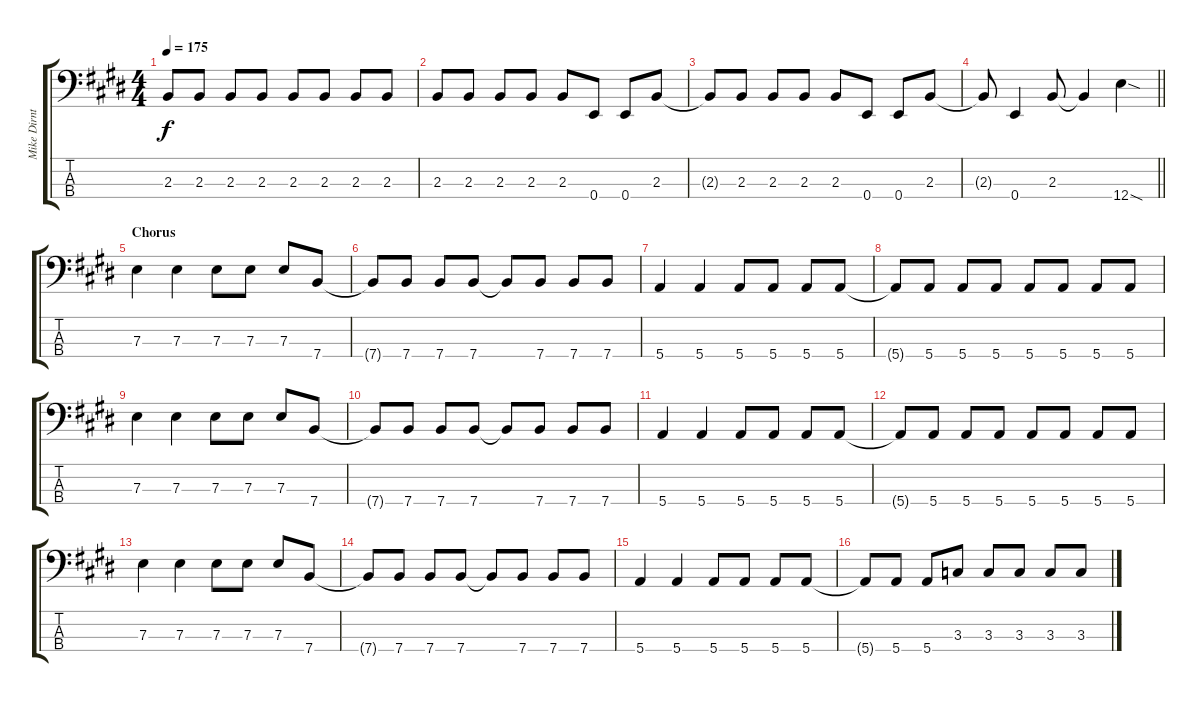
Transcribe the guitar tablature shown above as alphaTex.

\track ("Mike Dirnt" "Mike Dirnt") {instrument electricbasspick}
\staff {score tabs}
\tuning (G2 D2 A1 E1) {hide}
\ts (4 4)
\tempo 175
\clef f4
\ks e
2.3{t}.8{dy f} 2.3.8 2.3.8 2.3.8 2.3.8 2.3.8 2.3.8 2.3.8 |
2.3.8 2.3.8 2.3.8 2.3.8 2.3.8 0.4.8 0.4.8 2.3.8 |
2.3{t}.8 2.3.8 2.3.8 2.3.8 2.3.8 0.4.8 0.4.8 2.3.8 |
\barLineRight lightlight
2.3{t}.8 0.4.4 2.3.8 2.3{t}.4 12.4{sod}.4 |
\section ("" "Chorus")
7.3.4 7.3.4 7.3.8 7.3.8 7.3.8 7.4.8 |
7.4{t}.8 7.4.8 7.4.8 7.4.8 7.4{t}.8 7.4.8 7.4.8 7.4.8 |
5.4.4 5.4.4 5.4.8 5.4.8 5.4.8 5.4.8 |
5.4{t}.8 5.4.8 5.4.8 5.4.8 5.4.8 5.4.8 5.4.8 5.4.8 |
7.3.4 7.3.4 7.3.8 7.3.8 7.3.8 7.4.8 |
7.4{t}.8 7.4.8 7.4.8 7.4.8 7.4{t}.8 7.4.8 7.4.8 7.4.8 |
5.4.4 5.4.4 5.4.8 5.4.8 5.4.8 5.4.8 |
5.4{t}.8 5.4.8 5.4.8 5.4.8 5.4.8 5.4.8 5.4.8 5.4.8 |
7.3.4 7.3.4 7.3.8 7.3.8 7.3.8 7.4.8 |
7.4{t}.8 7.4.8 7.4.8 7.4.8 7.4{t}.8 7.4.8 7.4.8 7.4.8 |
5.4.4 5.4.4 5.4.8 5.4.8 5.4.8 5.4.8 |
5.4{t}.8 5.4.8 5.4.8 3.3.8 3.3.8 3.3.8 3.3.8 3.3.8
